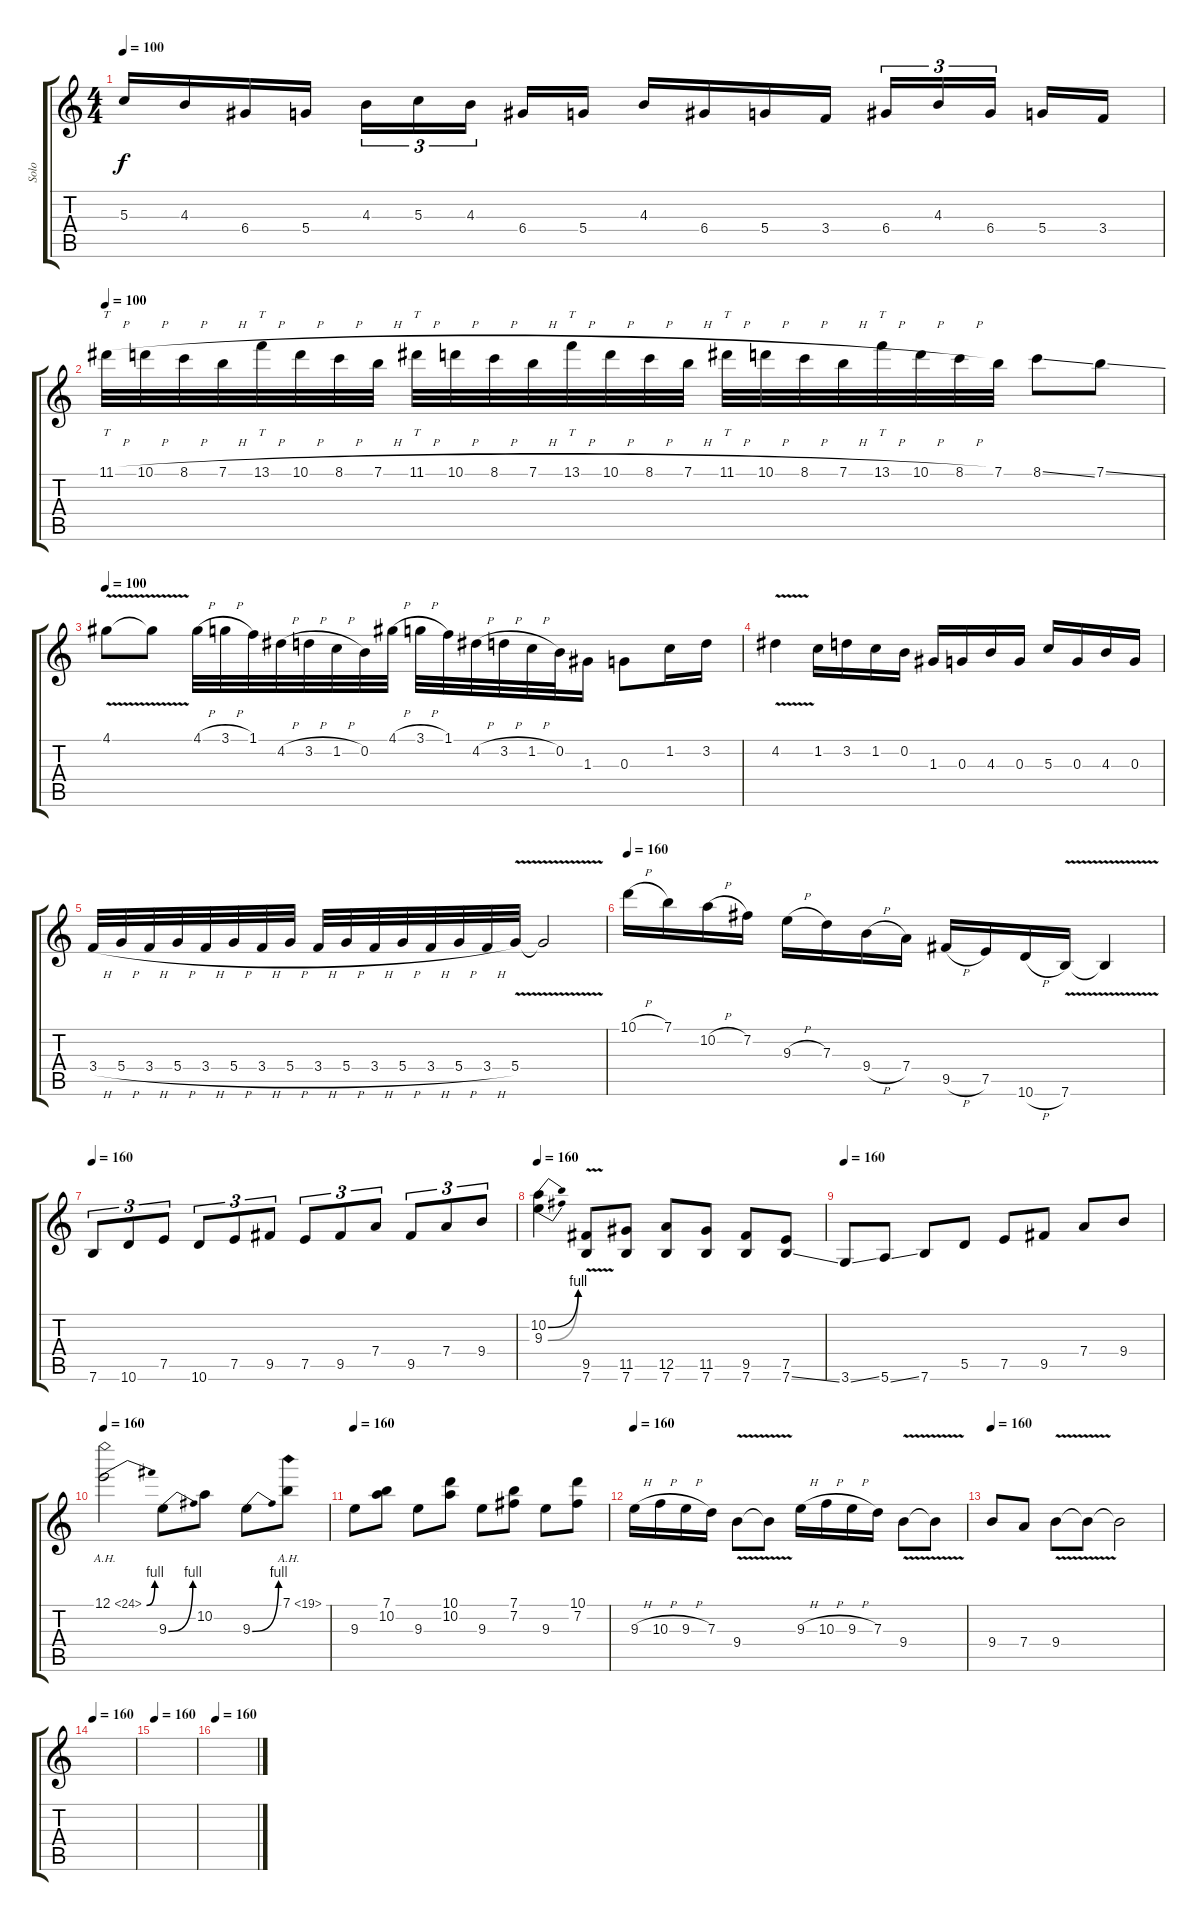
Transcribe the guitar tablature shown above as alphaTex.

\track ("Solo" "Solo") {instrument overdrivenguitar}
\staff {score tabs}
\tuning (E4 B3 G3 D3 A2 E2) {hide}
\ts (4 4)
\tempo 100
\clef g2
\ks c
5.3.16{dy f} 4.3.16 6.4.16 5.4.16 4.3.16{tu (3 2)} 5.3.16{tu (3 2)} 4.3.16{tu (3 2)} 6.4.16 5.4.16 4.3.16 6.4.16 5.4.16 3.4.16 6.4.16{tu (3 2)} 4.3.16{tu (3 2)} 6.4.16{tu (3 2)} 5.4.16 3.4.16 |
\tempo 100
11.1{h}.32{tt} 10.1{h}.32 8.1{h}.32 7.1{h}.32 13.1{h}.32{tt} 10.1{h}.32 8.1{h}.32 7.1{h}.32 11.1{h}.32{tt} 10.1{h}.32 8.1{h}.32 7.1{h}.32 13.1{h}.32{tt} 10.1{h}.32 8.1{h}.32 7.1{h}.32 11.1{h}.32{tt} 10.1{h}.32 8.1{h}.32 7.1{h}.32 13.1{h}.32{tt} 10.1{h}.32 8.1{h}.32 7.1.32 8.1{ss}.8 7.1{ss}.8 |
\tempo 100
4.1{v}.8 4.1{t}.8 4.1{h}.32 3.1{h}.32 1.1.32 4.2{h}.32 3.2{h}.32 1.2{h}.32 0.2.32 4.1{h}.32 3.1{h}.32 1.1.32 4.2{h}.32 3.2{h}.32 1.2{h}.32 0.2.32 1.3.16 0.3.8 1.2.16 3.2.16 |
4.2{v}.4 1.2.16 3.2.16 1.2.16 0.2.16 1.3.16 0.3.16 4.3.16 0.3.16 5.3.16 0.3.16 4.3.16 0.3.16 |
3.4{h}.32 5.4{h}.32 3.4{h}.32 5.4{h}.32 3.4{h}.32 5.4{h}.32 3.4{h}.32 5.4{h}.32 3.4{h}.32 5.4{h}.32 3.4{h}.32 5.4{h}.32 3.4{h}.32 5.4{h}.32 3.4{h}.32 5.4{v}.32 5.4{t}.2 |
\tempo 160
10.1{h}.16{balance 16} 7.1.16 10.2{h}.16 7.2.16 9.3{h}.16 7.3.16 9.4{h}.16 7.4.16 9.5{h}.16 7.5.16 10.6{h}.16 7.6{v}.16 7.6{t}.4 |
\tempo 160
7.6.8{tu (3 2)} 10.6.8{tu (3 2)} 7.5.8{tu (3 2)} 10.6.8{tu (3 2)} 7.5.8{tu (3 2)} 9.5.8{tu (3 2)} 7.5.8{tu (3 2)} 9.5.8{tu (3 2)} 7.4.8{tu (3 2)} 9.5.8{tu (3 2)} 7.4.8{tu (3 2)} 9.4.8{tu (3 2)} |
\tempo 160
(10.2{be (bend 0 0 60 4)} 9.3{be (bend 0 0 60 4)}).4 (9.5 7.6{v}).8 (11.5 7.6).8 (12.5 7.6).8 (11.5 7.6).8 (9.5 7.6).8 (7.5 7.6{ss}).8 |
\tempo 160
3.6{ss}.8 5.6{ss}.8 7.6.8 5.5.8 7.5.8 9.5.8 7.4.8 9.4.8 |
\tempo 160
12.1{be (bend 0 0 60 4) ah 12}.2 9.3{be (bend 0 0 60 4)}.8 10.2.8 9.3{be (bend 0 0 60 4)}.8 7.1{ah 12}.8 |
\tempo 160
9.3.8 (7.1 10.2).8 9.3.8 (10.1 10.2).8 9.3.8 (7.1 7.2).8 9.3.8 (10.1 7.2).8 |
\tempo 160
9.3{h}.16 10.3{h}.16 9.3{h}.16 7.3.16 9.4{v}.8 9.4{t}.8 9.3{h}.16 10.3{h}.16 9.3{h}.16 7.3.16 9.4{v}.8 9.4{t}.8 |
\tempo 160
9.4.8 7.4.8 9.4{v}.8 9.4{t}.8 9.4{t}.2 |
\tempo 160
|
\tempo 160
|
\tempo 160
